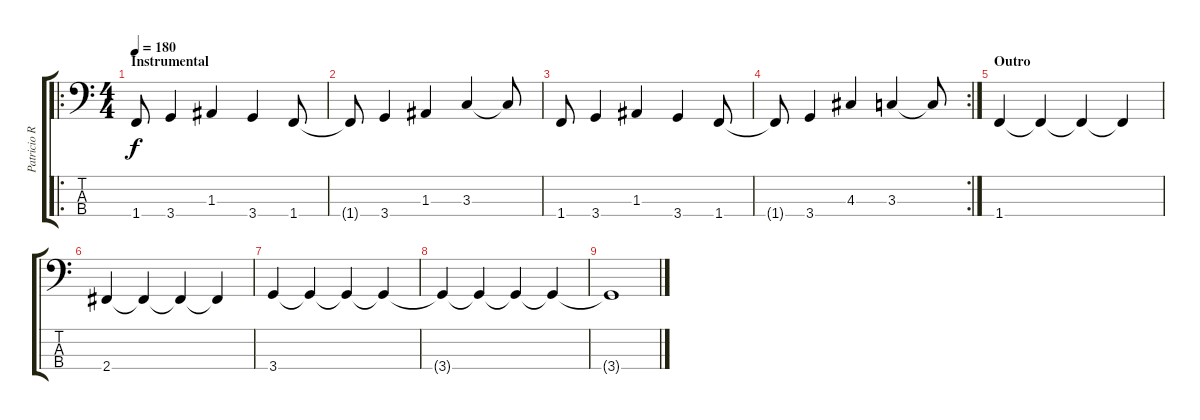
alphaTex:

\track ("Patricio Romero (bajo)" "Patricio R") {instrument electricbassfinger}
\staff {score tabs}
\tuning (G2 D2 A1 E1) {hide}
\ro
\ts (4 4)
\section ("" "Instrumental")
\tempo 180
\clef f4
\ks c
1.4.8{dy f} 3.4.4 1.3.4 3.4.4 1.4.8 |
1.4{t}.8 3.4.4 1.3.4 3.3.4 3.3{t}.8 |
1.4.8 3.4.4 1.3.4 3.4.4 1.4.8 |
\rc 2
1.4{t}.8 3.4.4 4.3.4 3.3.4 3.3{t}.8 |
\section ("" "Outro")
1.4.4 1.4{t}.4 1.4{t}.4 1.4{t}.4 |
2.4.4 2.4{t}.4 2.4{t}.4 2.4{t}.4 |
3.4.4 3.4{t}.4 3.4{t}.4 3.4{t}.4 |
3.4{t}.4 3.4{t}.4 3.4{t}.4 3.4{t}.4 |
3.4{t}.1
